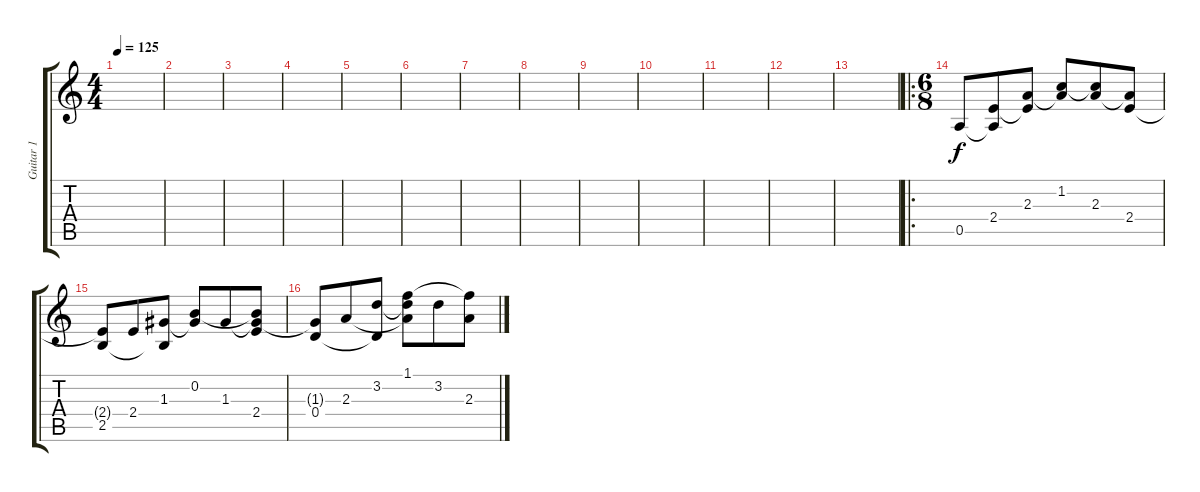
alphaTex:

\track ("Guitar 1" "Guitar 1") {instrument acousticguitarnylon}
\staff {score tabs}
\tuning (E4 B3 G3 D3 A2 E2) {hide}
\ts (4 4)
\tempo 125
\clef g2
\ks c
|
|
|
|
|
|
|
|
|
|
|
|
|
\ro
\ts (6 8)
0.5.8 (2.4 0.5{t}).8 (2.3 2.4{t}).8 (1.2 2.3{t}).8 (1.2{t} 2.3).8 (2.3{t} 2.4).8 |
(2.4{t} 2.5).8 2.4.8 (1.3 2.5{t}).8 (0.2 1.3{t}).8 1.3.8 (0.2{t} 1.3{t} 2.4).8 |
(1.3{t} 0.4).8 2.3.8 (3.2 0.4{t}).8 (1.1 3.2{t} 2.3{t}).8 3.2.8 (1.1{t} 2.3).8
